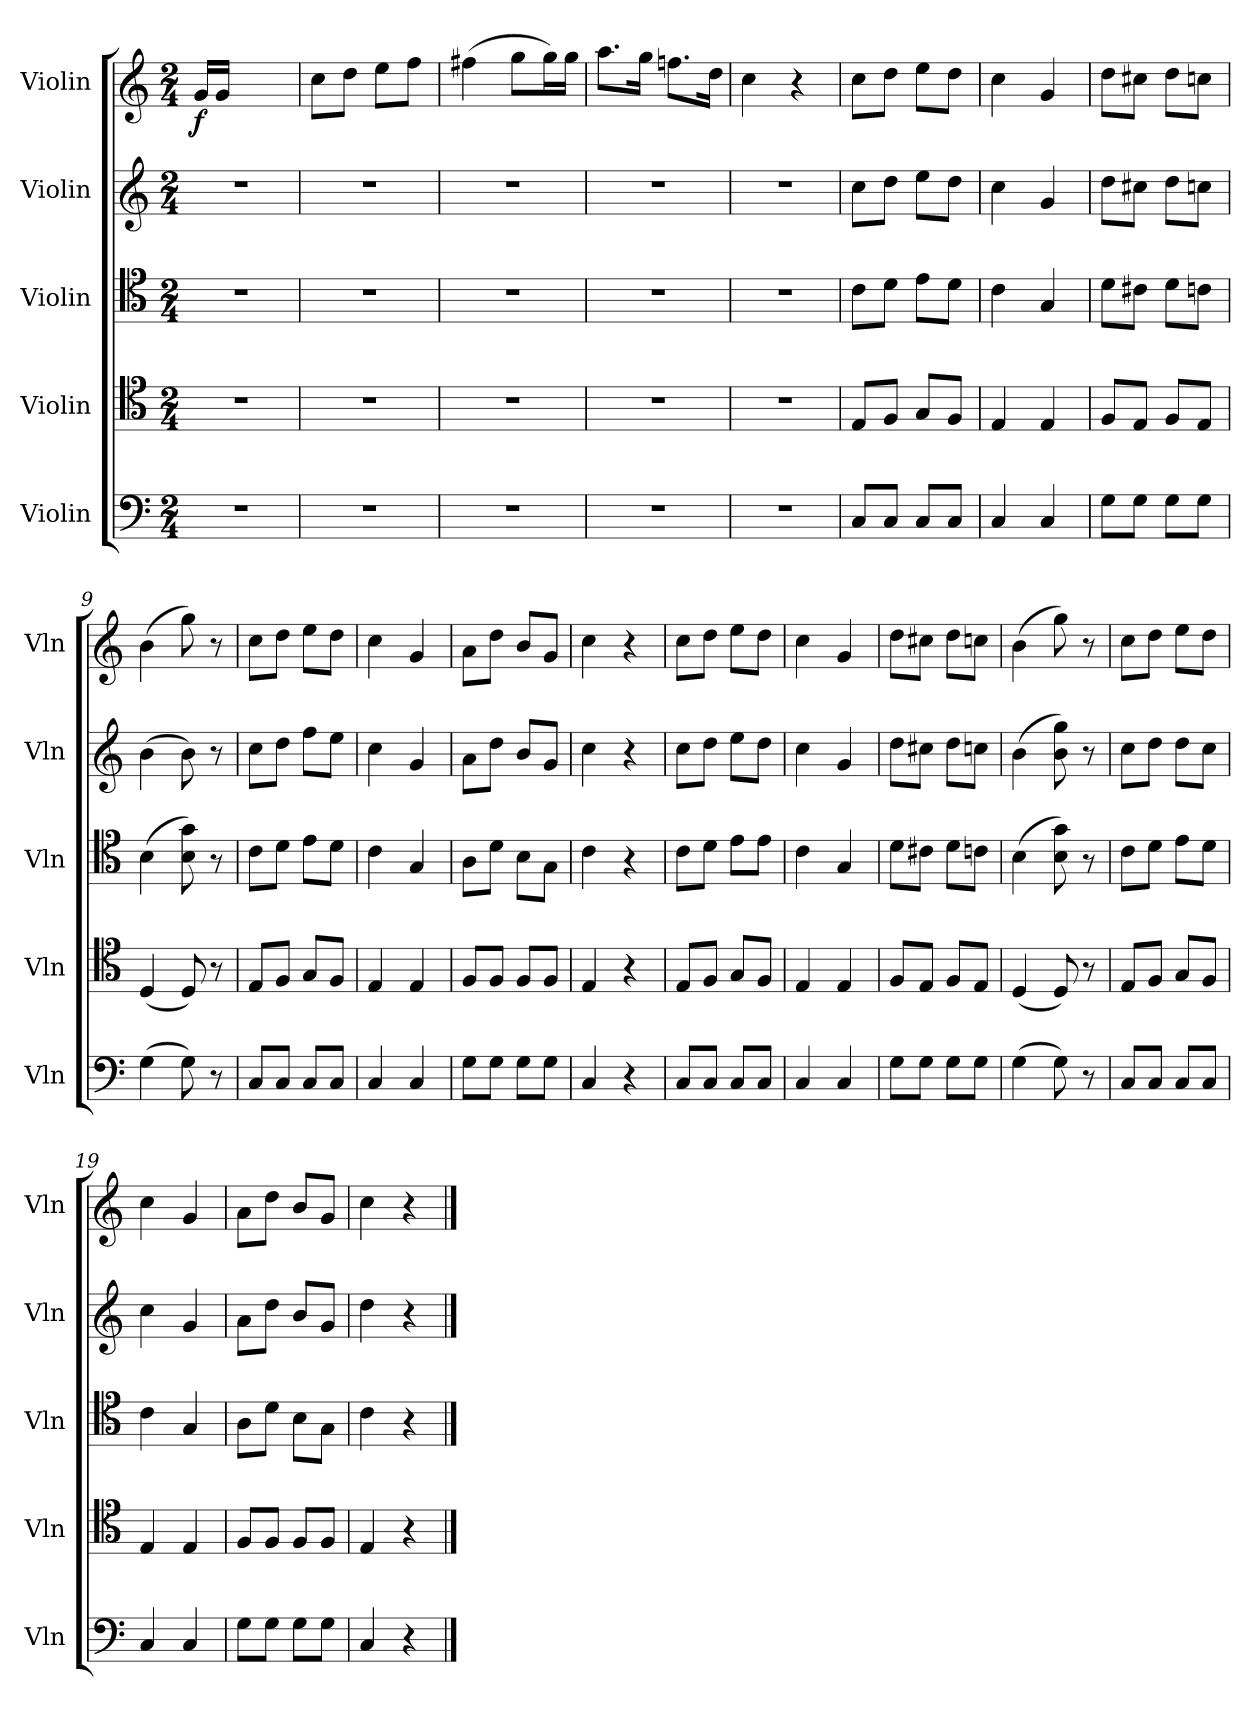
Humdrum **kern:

**kern	**kern	**kern	**kern	**kern	**dynam
*part5	*part4	*part3	*part2	*part1	*part1
*staff5	*staff4	*staff3	*staff2	*staff1	*staff1
*I"Violin	*I"Violin	*I"Violin	*I"Violin	*I"Violin	*
*I'Vln	*I'Vln	*I'Vln	*I'Vln	*I'Vln	*
*clefF4	*clefC4	*clefC4	*clefG2	*clefG2	*
*k[]	*k[]	*k[]	*k[]	*k[]	*
*M2/4	*M2/4	*M2/4	*M2/4	*M2/4	*
=1	=1	=1	=1	=1	=1
!	!	!	!	!	!LO:DY:b
2r	2r	2r	2r	16g/LL	f
.	.	.	.	16g/JJ	.
.	.	.	.	4.ryy	.
=2	=2	=2	=2	=2	=2
2r	2r	2r	2r	8cc\L	.
.	.	.	.	8dd\J	.
.	.	.	.	8ee\L	.
.	.	.	.	8ff\J	.
=3	=3	=3	=3	=3	=3
2r	2r	2r	2r	(>4ff#X\	.
.	.	.	.	8gg\L	.
.	.	.	.	16gg\L)	.
.	.	.	.	16gg\JJ	.
=4	=4	=4	=4	=4	=4
2r	2r	2r	2r	8.aa\L	.
.	.	.	.	16gg\Jk	.
.	.	.	.	8.ffn\L	.
.	.	.	.	16dd\Jk	.
=5	=5	=5	=5	=5	=5
2r	2r	2r	2r	4cc\	.
.	.	.	.	4r	.
=6	=6	=6	=6	=6	=6
8C/L	8E/L	8c\L	8cc\L	8cc\L	.
8C/J	8F/J	8d\J	8dd\J	8dd\J	.
8C/L	8G/L	8e\L	8ee\L	8ee\L	.
8C/J	8F/J	8d\J	8dd\J	8dd\J	.
=7	=7	=7	=7	=7	=7
4C/	4E/	4c\	4cc\	4cc\	.
4C/	4E/	4G/	4g/	4g/	.
=8	=8	=8	=8	=8	=8
8G\L	8F/L	8d\L	8dd\L	8dd\L	.
8G\J	8E/J	8c#X\J	8cc#X\J	8cc#X\J	.
8G\L	8F/L	8d\L	8dd\L	8dd\L	.
8G\J	8E/J	8cn\J	8ccn\J	8ccn\J	.
!!LO:LB:g=z
=9	=9	=9	=9	=9	=9
(>4G\	(<4D/	(>4B\	(>4b\	(>4b\	.
8G\)	8D/)	8B\ 8g\)	8b\)	8gg\)	.
8r	8r	8r	8r	8r	.
=10	=10	=10	=10	=10	=10
8C/L	8E/L	8c\L	8cc\L	8cc\L	.
8C/J	8F/J	8d\J	8dd\J	8dd\J	.
8C/L	8G/L	8e\L	8ff\L	8ee\L	.
8C/J	8F/J	8d\J	8ee\J	8dd\J	.
=11	=11	=11	=11	=11	=11
4C/	4E/	4c\	4cc\	4cc\	.
4C/	4E/	4G/	4g/	4g/	.
=12	=12	=12	=12	=12	=12
8G\L	8F/L	8A\L	8a\L	8a\L	.
8G\J	8F/J	8d\J	8dd\J	8dd\J	.
8G\L	8F/L	8B\L	8b/L	8b/L	.
8G\J	8F/J	8G\J	8g/J	8g/J	.
=13	=13	=13	=13	=13	=13
4C/	4E/	4c\	4cc\	4cc\	.
4r	4r	4r	4r	4r	.
=14	=14	=14	=14	=14	=14
8C/L	8E/L	8c\L	8cc\L	8cc\L	.
8C/J	8F/J	8d\J	8dd\J	8dd\J	.
8C/L	8G/L	8e\L	8ee\L	8ee\L	.
8C/J	8F/J	8e\J	8dd\J	8dd\J	.
=15	=15	=15	=15	=15	=15
4C/	4E/	4c\	4cc\	4cc\	.
4C/	4E/	4G/	4g/	4g/	.
=16	=16	=16	=16	=16	=16
8G\L	8F/L	8d\L	8dd\L	8dd\L	.
8G\J	8E/J	8c#X\J	8cc#X\J	8cc#X\J	.
8G\L	8F/L	8d\L	8dd\L	8dd\L	.
8G\J	8E/J	8cn\J	8ccn\J	8ccn\J	.
=17	=17	=17	=17	=17	=17
(>4G\	(<4D/	(>4B\	(>4b\	(>4b\	.
8G\)	8D/)	8B\ 8g\)	8b\ 8gg\)	8gg\)	.
8r	8r	8r	8r	8r	.
!!LO:PB:g=z
=18	=18	=18	=18	=18	=18
8C/L	8E/L	8c\L	8cc\L	8cc\L	.
8C/J	8F/J	8d\J	8dd\J	8dd\J	.
8C/L	8G/L	8e\L	8dd\L	8ee\L	.
8C/J	8F/J	8d\J	8cc\J	8dd\J	.
=19	=19	=19	=19	=19	=19
4C/	4E/	4c\	4cc\	4cc\	.
4C/	4E/	4G/	4g/	4g/	.
=20	=20	=20	=20	=20	=20
8G\L	8F/L	8A\L	8a\L	8a\L	.
8G\J	8F/J	8d\J	8dd\J	8dd\J	.
8G\L	8F/L	8B\L	8b/L	8b/L	.
8G\J	8F/J	8G\J	8g/J	8g/J	.
=21	=21	=21	=21	=21	=21
4C/	4E/	4c\	4dd\	4cc\	.
4r	4r	4r	4r	4r	.
==	==	==	==	==	==
*-	*-	*-	*-	*-	*-
